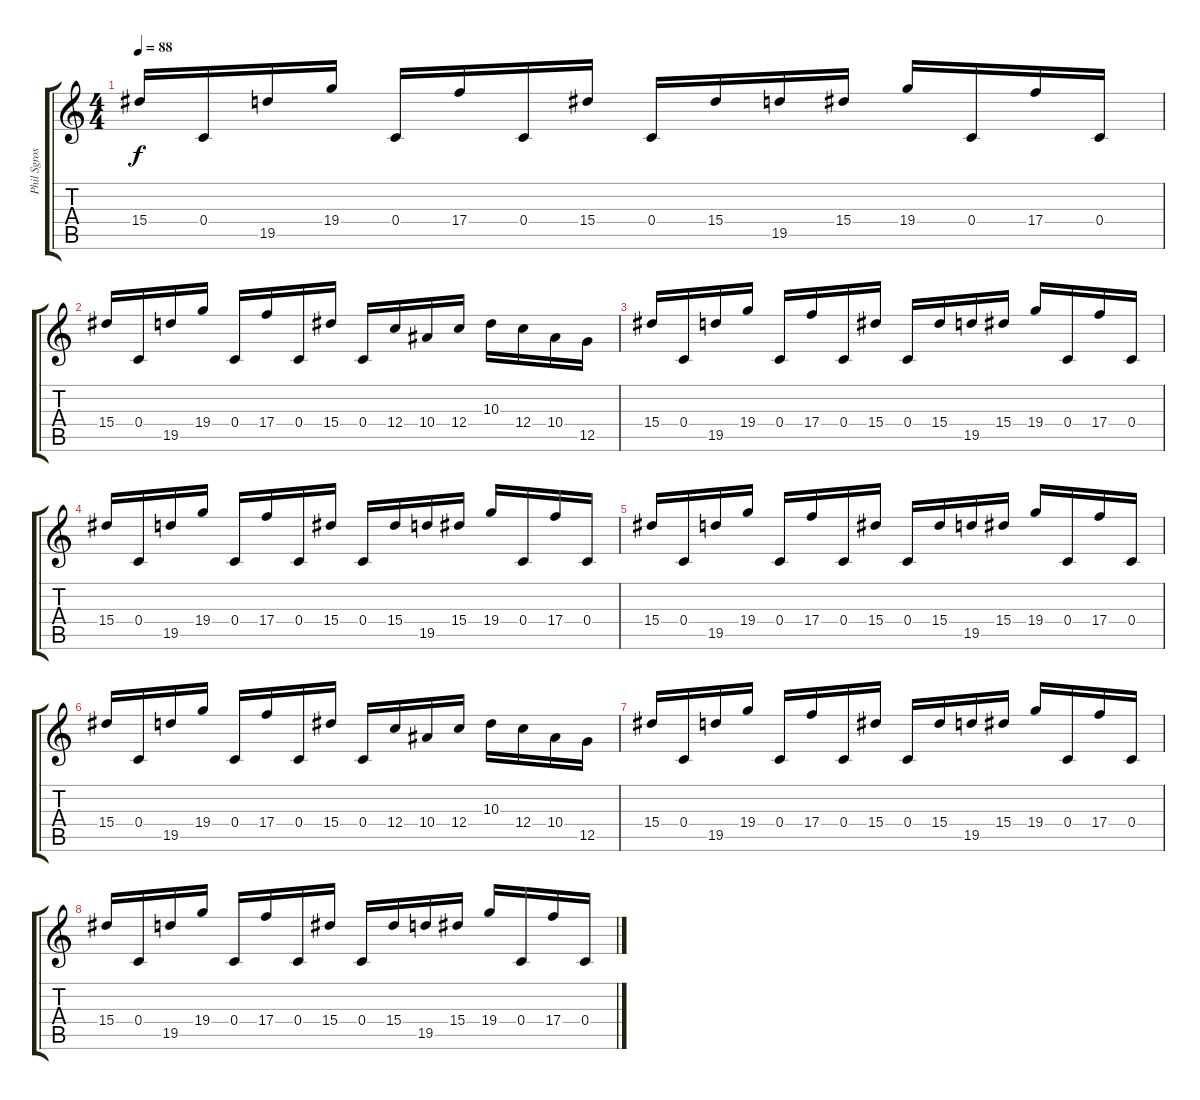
\track ("Phil Sgrosso" "Phil Sgros") {instrument distortionguitar}
\staff {score tabs}
\tuning (D4 A3 F3 C3 G2 C2) {hide}
\ts (4 4)
\tempo 88
\clef g2
\ks c
15.4.16{dy f} 0.4.16 19.5.16 19.4.16 0.4.16 17.4.16 0.4.16 15.4.16 0.4.16 15.4.16 19.5.16 15.4.16 19.4.16 0.4.16 17.4.16 0.4.16 |
15.4.16 0.4.16 19.5.16 19.4.16 0.4.16 17.4.16 0.4.16 15.4.16 0.4.16 12.4.16 10.4.16 12.4.16 10.3.16 12.4.16 10.4.16 12.5.16 |
15.4.16 0.4.16 19.5.16 19.4.16 0.4.16 17.4.16 0.4.16 15.4.16 0.4.16 15.4.16 19.5.16 15.4.16 19.4.16 0.4.16 17.4.16 0.4.16 |
15.4.16 0.4.16 19.5.16 19.4.16 0.4.16 17.4.16 0.4.16 15.4.16 0.4.16 15.4.16 19.5.16 15.4.16 19.4.16 0.4.16 17.4.16 0.4.16 |
15.4.16 0.4.16 19.5.16 19.4.16 0.4.16 17.4.16 0.4.16 15.4.16 0.4.16 15.4.16 19.5.16 15.4.16 19.4.16 0.4.16 17.4.16 0.4.16 |
15.4.16 0.4.16 19.5.16 19.4.16 0.4.16 17.4.16 0.4.16 15.4.16 0.4.16 12.4.16 10.4.16 12.4.16 10.3.16 12.4.16 10.4.16 12.5.16 |
15.4.16 0.4.16 19.5.16 19.4.16 0.4.16 17.4.16 0.4.16 15.4.16 0.4.16 15.4.16 19.5.16 15.4.16 19.4.16 0.4.16 17.4.16 0.4.16 |
15.4.16 0.4.16 19.5.16 19.4.16 0.4.16 17.4.16 0.4.16 15.4.16 0.4.16 15.4.16 19.5.16 15.4.16 19.4.16 0.4.16 17.4.16 0.4.16
